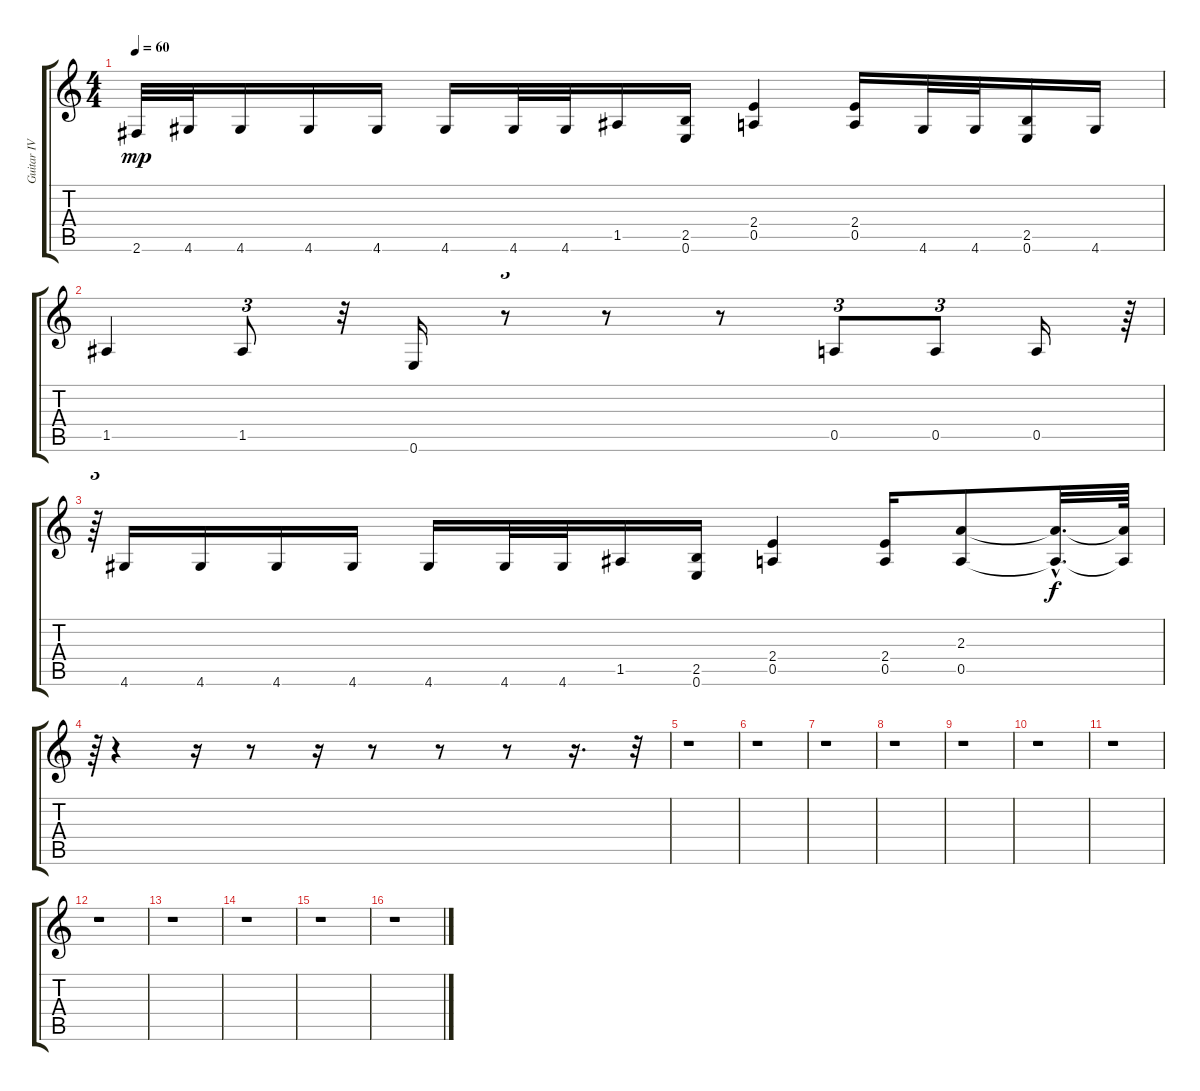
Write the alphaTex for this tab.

\track ("Guitar IV" "Guitar IV") {instrument distortionguitar}
\staff {score tabs}
\tuning (E4 B3 G3 D3 A2 E2) {hide}
\ts (4 4)
\tempo 60
\clef g2
\ks c
2.6.32{dy mp} 4.6.32 4.6.16 4.6.16 4.6.16 4.6.16 4.6.32 4.6.32 1.5.16 (2.5 0.6).16 (2.4 0.5).4 (2.4 0.5).16 4.6.32 4.6.32 (2.5 0.6).16 4.6.16 |
1.5.4 1.5.8{tu (3 2)} r.32 0.6.16 r.8{tu (3 2)} r.8 r.8 0.5.8{tu (3 2)} 0.5.8{tu (3 2)} 0.5.16 r.64{tu (3 2)} |
r.64{tu (3 2)} 4.6.16 4.6.16 4.6.16 4.6.16 4.6.16 4.6.32 4.6.32 1.5.16 (2.5 0.6).16 (2.4 0.5).4 (2.4 0.5).16 (2.3 0.5).8 (2.3{hac t} 0.5{hac t}).32{d dy f} (2.3{t} 0.5{t}).64 |
r.64{tu (3 2)} r.4 r.16 r.8 r.16 r.8 r.8 r.8 r.16{d} r.32{tu (3 2)} |
r.1 |
r.1 |
r.1 |
r.1 |
r.1 |
r.1 |
r.1 |
r.1 |
r.1 |
r.1 |
r.1 |
r.1
